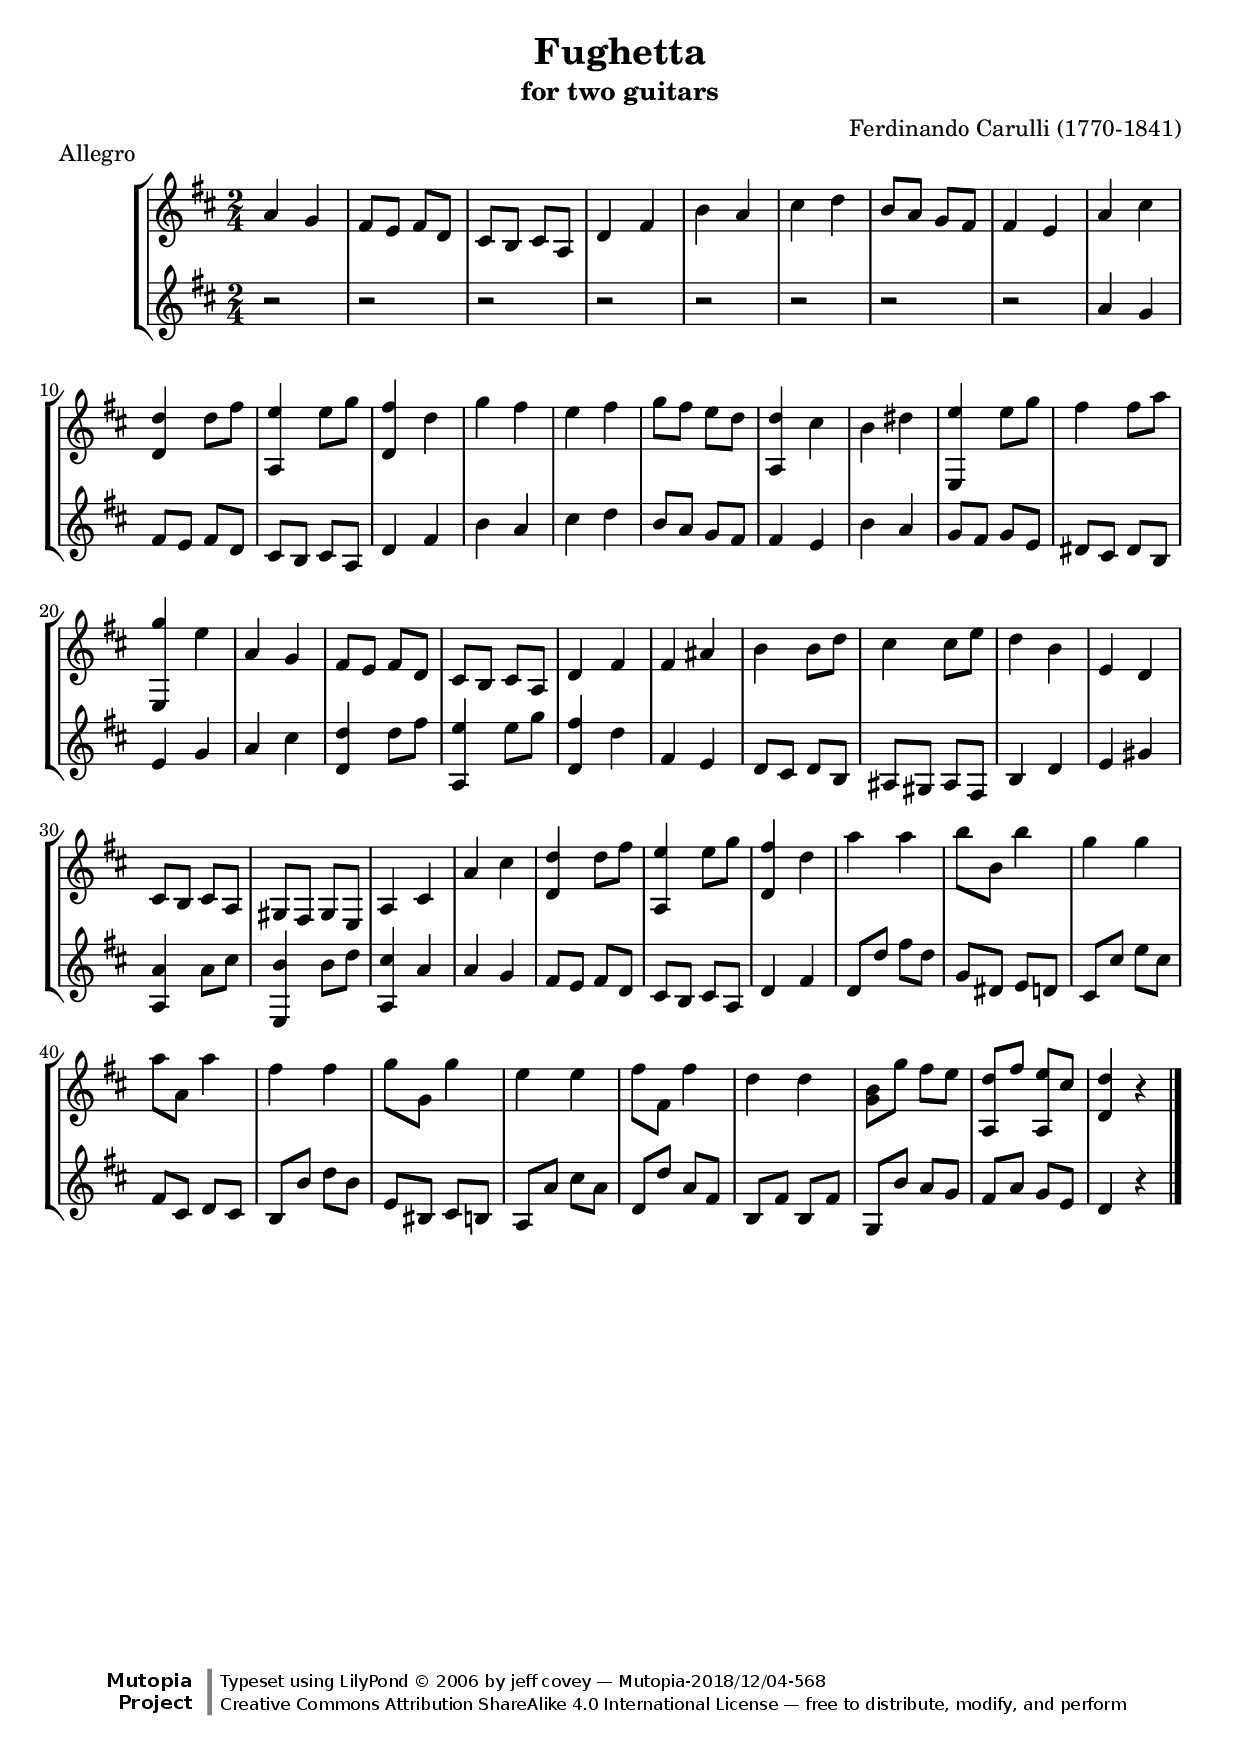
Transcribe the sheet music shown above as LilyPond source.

\header {
   title             = "Fughetta"
   subtitle          = "for two guitars"
   piece             = "Allegro"
   composer          = "Ferdinando Carulli (1770-1841)"
   
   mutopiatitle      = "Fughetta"
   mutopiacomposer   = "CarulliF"
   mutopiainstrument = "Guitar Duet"
   date              = "19th C."
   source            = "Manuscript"
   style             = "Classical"
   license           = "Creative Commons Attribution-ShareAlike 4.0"
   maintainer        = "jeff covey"
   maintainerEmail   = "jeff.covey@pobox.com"
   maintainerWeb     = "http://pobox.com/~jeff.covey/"
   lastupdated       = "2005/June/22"
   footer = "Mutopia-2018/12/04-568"
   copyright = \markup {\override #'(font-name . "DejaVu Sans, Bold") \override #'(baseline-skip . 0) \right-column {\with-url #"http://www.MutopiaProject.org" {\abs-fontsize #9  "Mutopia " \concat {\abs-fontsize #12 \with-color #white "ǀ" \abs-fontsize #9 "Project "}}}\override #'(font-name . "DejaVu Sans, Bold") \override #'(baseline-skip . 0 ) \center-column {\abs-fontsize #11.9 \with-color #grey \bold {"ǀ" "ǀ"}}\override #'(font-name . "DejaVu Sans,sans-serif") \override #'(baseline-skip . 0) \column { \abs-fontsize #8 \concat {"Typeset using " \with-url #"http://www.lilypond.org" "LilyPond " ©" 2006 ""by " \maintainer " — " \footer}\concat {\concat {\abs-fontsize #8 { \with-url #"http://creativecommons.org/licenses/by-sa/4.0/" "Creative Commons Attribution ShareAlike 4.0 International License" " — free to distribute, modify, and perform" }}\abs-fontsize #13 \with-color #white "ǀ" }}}
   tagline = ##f
}

\version "2.18.0"

global =  {
   % lilytidy template: guitar
   \transposition c
   \set Staff.midiInstrument = "acoustic guitar (nylon)"
   % lilytidy template end
   \key d \major
   \time 2/4
   \skip 2*48
   \bar "|."
}

guitarone = \relative c'' {
   a4 g                           | % 1
   fis8 e fis d                   | % 2
   cis b cis a                    | % 3
   d4 fis                         | % 4
   b a                            | % 5
   cis d                          | % 6
   b8 a g fis                     | % 7
   fis4 e                         | % 8
   a cis                          | % 9
   <<d, d'>> d8 fis               | % 10
   <<a,,4 e''>> e8 g              | % 11
   <<d,4 fis'>> d                 | % 12
   g fis                          | % 13
   e fis                          | % 14
   g8 fis e d                     | % 15
   <<a,4 d'>> cis                 | % 16
   b dis                          | % 17
   <<e,, e''>> e8 g               | % 18
   fis4 fis8 a                    | % 19
   <<e,,4 g''>> e                 | % 20
   a, g                           | % 21
   fis8 e fis d                   | % 22
   cis b cis a                    | % 23
   d4 fis                         | % 24
   fis ais                        | % 25
   b b8 d                         | % 26
   cis4 cis8 e                    | % 27
   d4 b                           | % 28
   e, d                           | % 29
   cis8 b cis a                   | % 30
   gis fis gis e                  | % 31
   a4 cis                         | % 32
   a' cis                         | % 33
   <<d,4 d'>> d8 fis              | % 34
   <<a,,4 e''>> e8 g              | % 35
   <<d,4 fis'>> d                 | % 36
   a' a                           | % 37
   b8 b, b'4                      | % 38
   g g                            | % 39
   a8 a, a'4                      | % 40
   fis fis                        | % 41
   g8 g, g'4                      | % 42
   e e                            | % 43
   fis8 fis, fis'4                | % 44
   d d                            | % 45
   <<g,8 b>> g' fis e             | % 46
   <<a,, d'>> fis <<a,, e''>> cis | % 47
   <<d4 d,>> r                    | % 48
}

guitartwo = \relative c'' {
   r2                             | % 1
   r2                             | % 2
   r2                             | % 3
   r2                             | % 4
   r2                             | % 5
   r2                             | % 6
   r2                             | % 7
   r2                             | % 8
   a4 g                           | % 9
   fis8 e fis d                   | % 10
   cis b cis a                    | % 11
   d4 fis                         | % 12
   b a                            | % 13
   cis d                          | % 14
   b8 a g fis                     | % 15
   fis4 e                         | % 16
   b' a                           | % 17
   g8 fis g e                     | % 18
   dis cis dis b                  | % 19
   e4 g                           | % 20
   a cis                          | % 21
   <<d, d'>> d8 fis               | % 22
   <<a,,4 e''>> e8 g              | % 23
   <<d,4 fis'>> d                 | % 24
   fis, e                         | % 25
   d8 cis d b                     | % 26
   ais gis ais fis                | % 27
   b4 d                           | % 28
   e gis                          | % 29
   <<a, a'>> a8 cis               | % 30
   <<e,,4 b''>> b8 d              | % 31
   <<a,4 cis'>> a                 | % 32
   a g                            | % 33
   fis8 e fis d                   | % 34
   cis b cis a                    | % 35
   d4 fis                         | % 36
   d8 d' fis d                    | % 37
   g, dis e d                     | % 38
   cis cis' e cis                 | % 39
   fis, cis d cis                 | % 40
   b b' d b                       | % 41
   e, bis cis b                   | % 42
   a a' cis a                     | % 43
   d, d' a fis                    | % 44
   b, fis' b, fis'                | % 45
   g, b' a g                      | % 46
   fis a g e                      | % 47
   d4 r                           | % 48
}

\score {
   \new StaffGroup <<
      \new Staff << \global \guitarone >>
      \new Staff << \global \guitartwo >>
   >>
   \layout { }
   
  \midi {
    \tempo 4. = 76
    }


}

